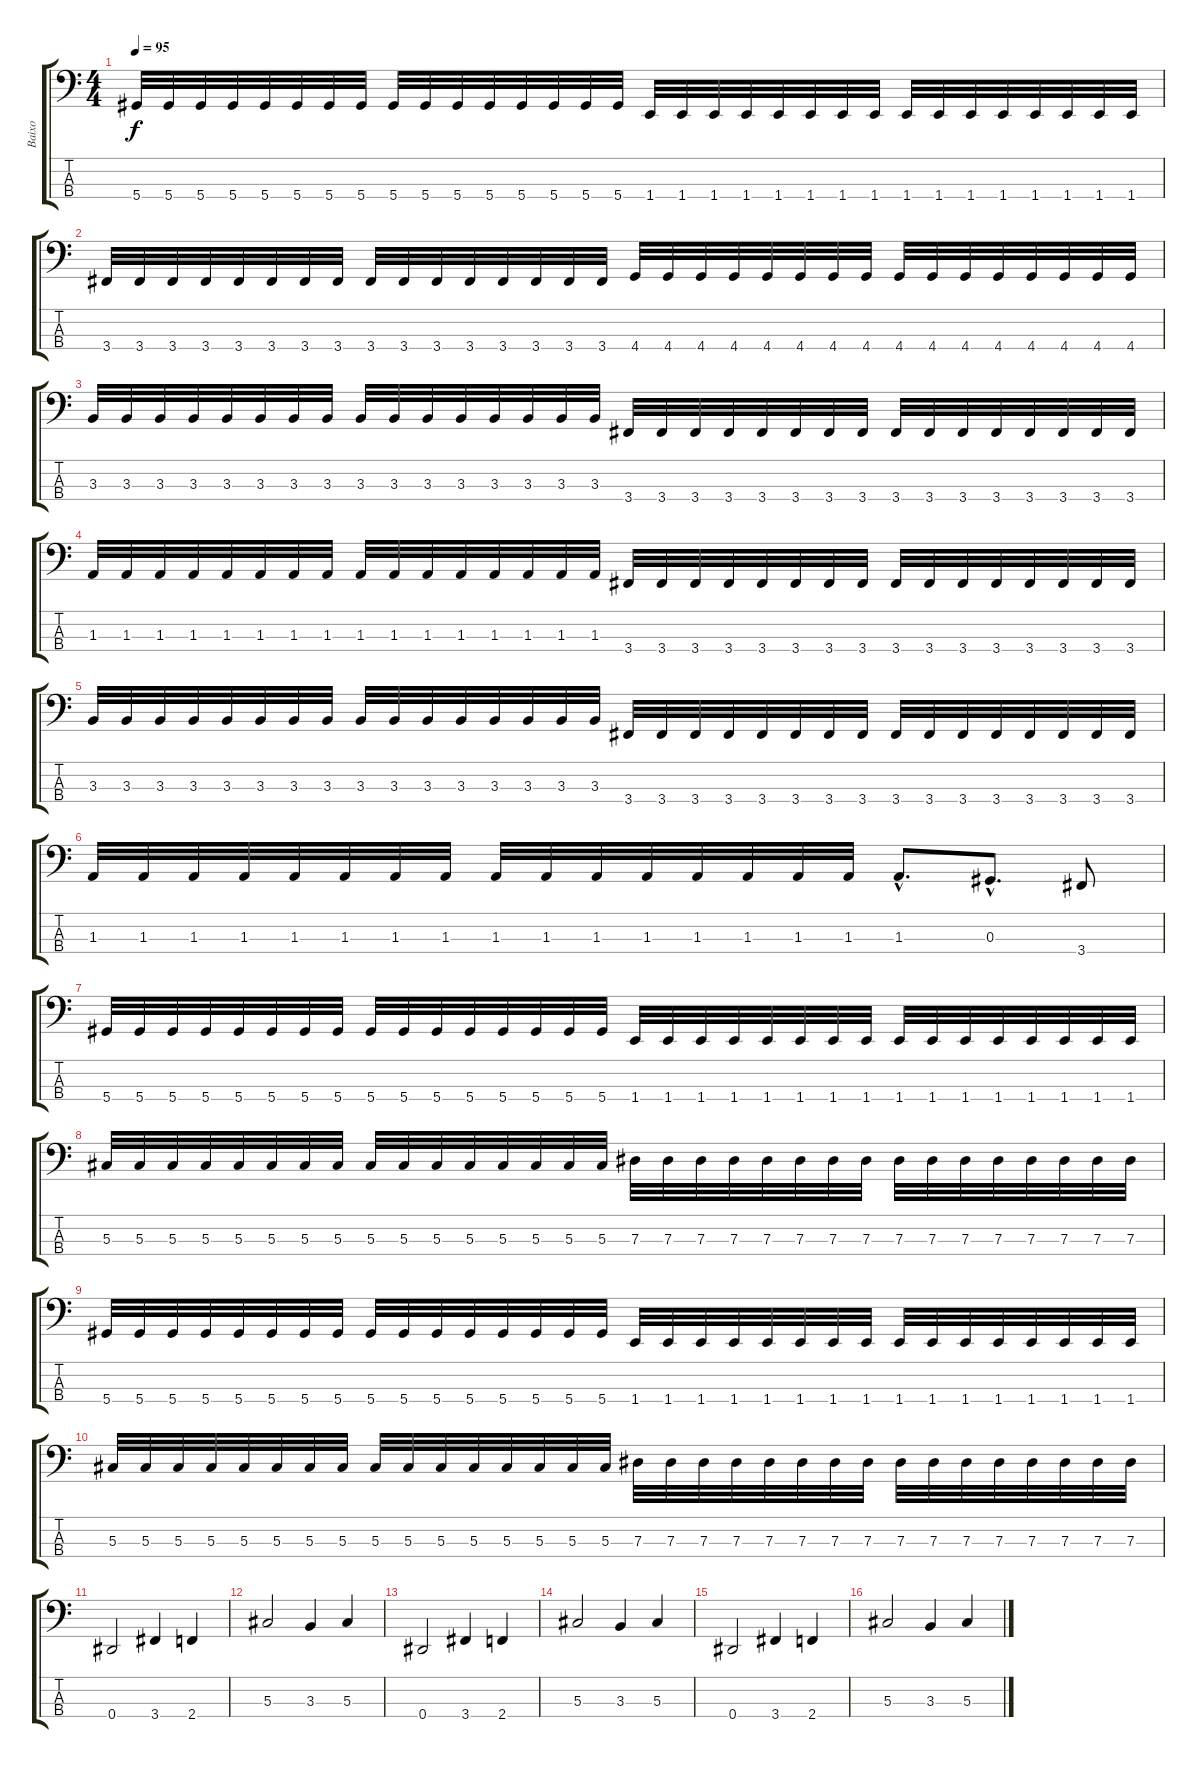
\track ("Baixo" "Baixo") {instrument electricbassfinger}
\staff {score tabs}
\tuning (Gb2 Db2 Ab1 Eb1) {hide}
\ts (4 4)
\tempo 95
\clef f4
\ks c
5.4.32{dy f} 5.4.32 5.4.32 5.4.32 5.4.32 5.4.32 5.4.32 5.4.32 5.4.32 5.4.32 5.4.32 5.4.32 5.4.32 5.4.32 5.4.32 5.4.32 1.4.32 1.4.32 1.4.32 1.4.32 1.4.32 1.4.32 1.4.32 1.4.32 1.4.32 1.4.32 1.4.32 1.4.32 1.4.32 1.4.32 1.4.32 1.4.32 |
3.4.32 3.4.32 3.4.32 3.4.32 3.4.32 3.4.32 3.4.32 3.4.32 3.4.32 3.4.32 3.4.32 3.4.32 3.4.32 3.4.32 3.4.32 3.4.32 4.4.32 4.4.32 4.4.32 4.4.32 4.4.32 4.4.32 4.4.32 4.4.32 4.4.32 4.4.32 4.4.32 4.4.32 4.4.32 4.4.32 4.4.32 4.4.32 |
3.3.32 3.3.32 3.3.32 3.3.32 3.3.32 3.3.32 3.3.32 3.3.32 3.3.32 3.3.32 3.3.32 3.3.32 3.3.32 3.3.32 3.3.32 3.3.32 3.4.32 3.4.32 3.4.32 3.4.32 3.4.32 3.4.32 3.4.32 3.4.32 3.4.32 3.4.32 3.4.32 3.4.32 3.4.32 3.4.32 3.4.32 3.4.32 |
1.3.32 1.3.32 1.3.32 1.3.32 1.3.32 1.3.32 1.3.32 1.3.32 1.3.32 1.3.32 1.3.32 1.3.32 1.3.32 1.3.32 1.3.32 1.3.32 3.4.32 3.4.32 3.4.32 3.4.32 3.4.32 3.4.32 3.4.32 3.4.32 3.4.32 3.4.32 3.4.32 3.4.32 3.4.32 3.4.32 3.4.32 3.4.32 |
3.3.32 3.3.32 3.3.32 3.3.32 3.3.32 3.3.32 3.3.32 3.3.32 3.3.32 3.3.32 3.3.32 3.3.32 3.3.32 3.3.32 3.3.32 3.3.32 3.4.32 3.4.32 3.4.32 3.4.32 3.4.32 3.4.32 3.4.32 3.4.32 3.4.32 3.4.32 3.4.32 3.4.32 3.4.32 3.4.32 3.4.32 3.4.32 |
1.3.32 1.3.32 1.3.32 1.3.32 1.3.32 1.3.32 1.3.32 1.3.32 1.3.32 1.3.32 1.3.32 1.3.32 1.3.32 1.3.32 1.3.32 1.3.32 1.3{hac}.8{d} 0.3{hac}.8{d} 3.4.8 |
5.4.32 5.4.32 5.4.32 5.4.32 5.4.32 5.4.32 5.4.32 5.4.32 5.4.32 5.4.32 5.4.32 5.4.32 5.4.32 5.4.32 5.4.32 5.4.32 1.4.32 1.4.32 1.4.32 1.4.32 1.4.32 1.4.32 1.4.32 1.4.32 1.4.32 1.4.32 1.4.32 1.4.32 1.4.32 1.4.32 1.4.32 1.4.32 |
5.3.32 5.3.32 5.3.32 5.3.32 5.3.32 5.3.32 5.3.32 5.3.32 5.3.32 5.3.32 5.3.32 5.3.32 5.3.32 5.3.32 5.3.32 5.3.32 7.3.32 7.3.32 7.3.32 7.3.32 7.3.32 7.3.32 7.3.32 7.3.32 7.3.32 7.3.32 7.3.32 7.3.32 7.3.32 7.3.32 7.3.32 7.3.32 |
5.4.32 5.4.32 5.4.32 5.4.32 5.4.32 5.4.32 5.4.32 5.4.32 5.4.32 5.4.32 5.4.32 5.4.32 5.4.32 5.4.32 5.4.32 5.4.32 1.4.32 1.4.32 1.4.32 1.4.32 1.4.32 1.4.32 1.4.32 1.4.32 1.4.32 1.4.32 1.4.32 1.4.32 1.4.32 1.4.32 1.4.32 1.4.32 |
5.3.32 5.3.32 5.3.32 5.3.32 5.3.32 5.3.32 5.3.32 5.3.32 5.3.32 5.3.32 5.3.32 5.3.32 5.3.32 5.3.32 5.3.32 5.3.32 7.3.32 7.3.32 7.3.32 7.3.32 7.3.32 7.3.32 7.3.32 7.3.32 7.3.32 7.3.32 7.3.32 7.3.32 7.3.32 7.3.32 7.3.32 7.3.32 |
0.4.2 3.4.4 2.4.4 |
5.3.2 3.3.4 5.3.4 |
0.4.2 3.4.4 2.4.4 |
5.3.2 3.3.4 5.3.4 |
0.4.2 3.4.4 2.4.4 |
5.3.2 3.3.4 5.3.4
